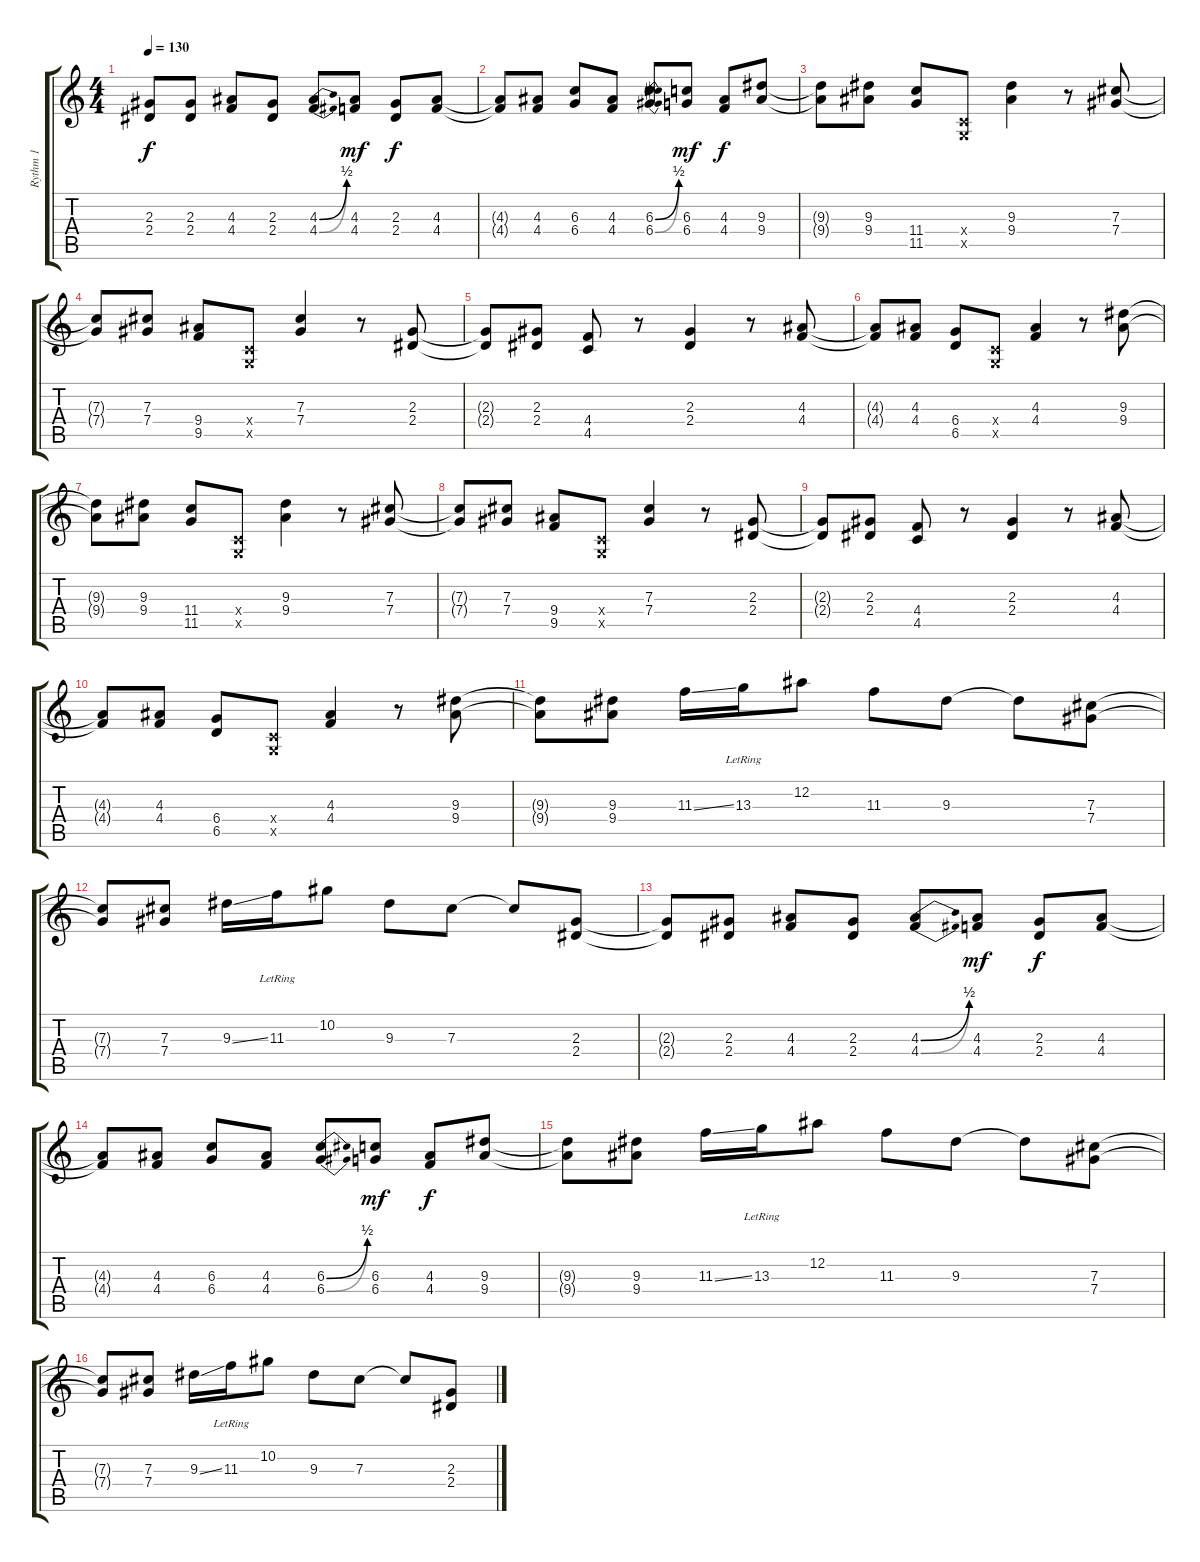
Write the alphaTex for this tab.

\track ("Rythm 1" "Rythm 1") {instrument overdrivenguitar}
\staff {score tabs}
\tuning (Eb4 Bb3 Gb3 Db3 Ab2 Eb2) {hide}
\ts (4 4)
\tempo 130
\clef g2
\ks c
(2.3{t} 2.4{t}).8{dy f} (2.3 2.4).8 (4.3 4.4).8 (2.3 2.4).8 (4.3{be (bend 0 0 60 2)} 4.4{be (bend 0 0 60 2)}).8 (4.3 4.4).8{dy mf} (2.3 2.4).8{dy f} (4.3 4.4).8 |
(4.3{t} 4.4{t}).8 (4.3 4.4).8 (6.3 6.4).8 (4.3 4.4).8 (6.3{be (bend 0 0 60 2)} 6.4{be (bend 0 0 60 2)}).8 (6.3 6.4).8{dy mf} (4.3 4.4).8{dy f} (9.3 9.4).8 |
(9.3{t} 9.4{t}).8 (9.3 9.4).8 (11.4 11.5).8 (-1.4{x} -1.5{x}).8 (9.3 9.4).4 r.8 (7.3 7.4).8 |
(7.3{t} 7.4{t}).8 (7.3 7.4).8 (9.4 9.5).8 (-1.4{x} -1.5{x}).8 (7.3 7.4).4 r.8 (2.3 2.4).8 |
(2.3{t} 2.4{t}).8 (2.3 2.4).8 (4.4 4.5).8 r.8 (2.3 2.4).4 r.8 (4.3 4.4).8 |
(4.3{t} 4.4{t}).8 (4.3 4.4).8 (6.4 6.5).8 (-1.4{x} -1.5{x}).8 (4.3 4.4).4 r.8 (9.3 9.4).8 |
(9.3{t} 9.4{t}).8 (9.3 9.4).8 (11.4 11.5).8 (-1.4{x} -1.5{x}).8 (9.3 9.4).4 r.8 (7.3 7.4).8 |
(7.3{t} 7.4{t}).8 (7.3 7.4).8 (9.4 9.5).8 (-1.4{x} -1.5{x}).8 (7.3 7.4).4 r.8 (2.3 2.4).8 |
(2.3{t} 2.4{t}).8 (2.3 2.4).8 (4.4 4.5).8 r.8 (2.3 2.4).4 r.8 (4.3 4.4).8 |
(4.3{t} 4.4{t}).8 (4.3 4.4).8 (6.4 6.5).8 (-1.4{x} -1.5{x}).8 (4.3 4.4).4 r.8 (9.3 9.4).8 |
(9.3{t} 9.4{t}).8 (9.3 9.4).8 11.3{ss}.16 13.3{lr}.16 12.2.8 11.3.8 9.3.8 9.3{t}.8 (7.3 7.4).8 |
(7.3{t} 7.4{t}).8 (7.3 7.4).8 9.3{ss}.16 11.3{lr}.16 10.2.8 9.3.8 7.3.8 7.3{t}.8 (2.3 2.4).8 |
(2.3{t} 2.4{t}).8 (2.3 2.4).8 (4.3 4.4).8 (2.3 2.4).8 (4.3{be (bend 0 0 60 2)} 4.4{be (bend 0 0 60 2)}).8 (4.3 4.4).8{dy mf} (2.3 2.4).8{dy f} (4.3 4.4).8 |
(4.3{t} 4.4{t}).8 (4.3 4.4).8 (6.3 6.4).8 (4.3 4.4).8 (6.3{be (bend 0 0 60 2)} 6.4{be (bend 0 0 60 2)}).8 (6.3 6.4).8{dy mf} (4.3 4.4).8{dy f} (9.3 9.4).8 |
(9.3{t} 9.4{t}).8 (9.3 9.4).8 11.3{ss}.16 13.3{lr}.16 12.2.8 11.3.8 9.3.8 9.3{t}.8 (7.3 7.4).8 |
(7.3{t} 7.4{t}).8 (7.3 7.4).8 9.3{ss}.16 11.3{lr}.16 10.2.8 9.3.8 7.3.8 7.3{t}.8 (2.3 2.4).8
